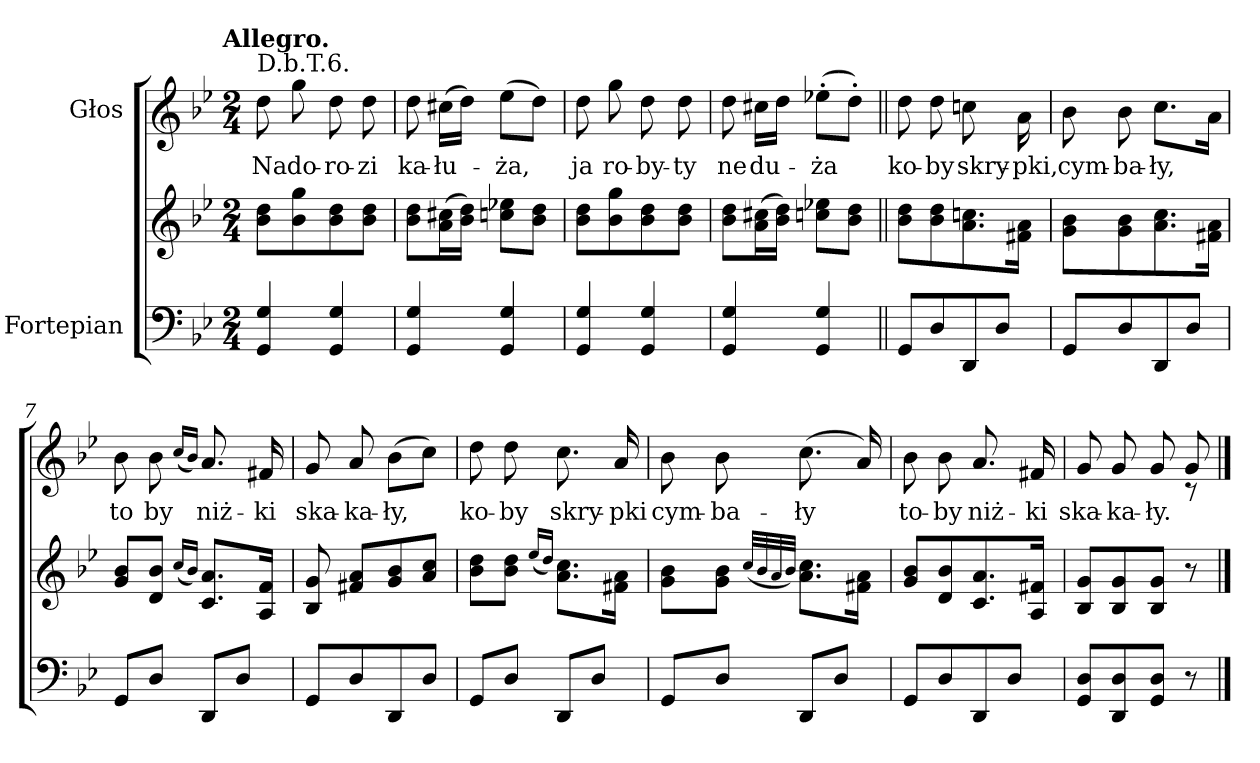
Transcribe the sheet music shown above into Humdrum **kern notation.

**kern	**kern	**kern	**text
*part2	*part2	*part1	*part1
*staff3	*staff2	*staff1	*staff1
*I"Fortepian	*	*I"Głos	*
*clefF4	*clefG2	*clefG2	*
*k[b-e-]	*k[b-e-]	*k[b-e-]	*
*g:	*g:	*g:	*
!!LO:TX:omd:t=Allegro.
*M2/4	*M2/4	*M2/4	*
=1	=1	=1	=1
!	!	!LO:TX:a:t=D.b.T.6.	!
4GG/ 4G/	8b-\ 8dd\L	8dd\	Na
.	8b-\ 8gg\	8gg\	do-
4GG/ 4G/	8b-\ 8dd\	8dd\	-ro-
.	8b-\ 8dd\J	8dd\	-zi
=2	=2	=2	=2
4GG/ 4G/	8b-\ 8dd\L	8dd\	ka-
.	(16a\ 16cc#X\L	(16cc#X\LL	-łu-
.	16b-\ 16dd\JJ)	16dd\JJ)	.
4GG/ 4G/	8ccn\ 8ee-X\L	(8ee-\L	ża,
.	8b-\ 8dd\J	8dd\J)	.
=3	=3	=3	=3
4GG/ 4G/	8b-\ 8dd\L	8dd\	ja
.	8b-\ 8gg\	8gg\	ro-
4GG/ 4G/	8b-\ 8dd\	8dd\	-by-
.	8b-\ 8dd\J	8dd\	-ty
=4	=4	=4	=4
4GG/ 4G/	8b-\ 8dd\L	8dd\	ne
.	(16a\ 16cc#X\L	16cc#X\LL	du-
.	16b-\ 16dd\JJ)	16dd\JJ	.
4GG/ 4G/	8ccn\ 8ee-X\L	(8ee-X'\L	ża
.	8b-\ 8dd\J	8dd'\J)	.
=5||	=5||	=5||	=5||
8GG/L	8b-\ 8dd\L	8dd\	ko-
8D\	8b-\ 8dd\	8dd\	-by
!	!	!LO:N:vis=8	!
8DD/	8.a\ 8.ccn\	8.ccn\	skry-
8D\J	.	.	.
.	16f#X\ 16a\Jk	16a\	-pki,
=6	=6	=6	=6
8GG/L	8g\ 8b-\L	8b-\	cym-
8D\	8g\ 8b-\	8b-\	-ba-
8DD/	8.a\ 8.cc\	8.cc\L	-ły,
8D\J	.	.	.
.	16f#X\ 16a\Jk	16a\Jk	.
=7	=7	=7	=7
8GG/L	8g/ 8b-/L	8b-\	to
8D/J	8d/ 8b-/J	8b-\	by
.	(16qcc/LL	(16qcc/LL	.
.	16qb-/JJ)	16qb-/JJ)	.
8DD/L	8.c/ 8.a/L	8.a/	niż-
8D\J	.	.	.
.	16A/ 16f/Jk	16f#X/	-ki
=8	=8	=8	=8
8GG/L	8B-/ 8g/	8g/	ska-
8D\	8f#X/ 8a/L	8a/	-ka-
8DD/	8g/ 8b-/	(8b-\L	-ły,
8D\J	8a/ 8cc/J	8cc\J)	.
=9	=9	=9	=9
8GG/L	8b-\ 8dd\L	8dd\	ko-
8D/J	8b-\ 8dd\J	8dd\	-by
.	(16qee-/LL	.	.
.	16qdd/JJ)	.	.
8DD/L	8.a\ 8.cc\L	8.cc\	skry-
8D\J	.	.	.
.	16f#X\ 16a\Jk	16a/	-pki
=10	=10	=10	=10
8GG/L	8g\ 8b-\L	8b-\	cym-
8D/J	8g\ 8b-\J	8b-\	-ba-
.	(32qcc/LLL	.	.
.	32qb-/	.	.
.	32qa/	.	.
.	32qb-/JJJ)	.	.
8DD/L	8.a\ 8.cc\L	(8.cc\	-ły
8D\J	.	.	.
.	16f#X\ 16a\Jk	16a/)	.
=11	=11	=11	=11
8GG/L	8g/ 8b-/L	8b-\	to-
8D\	8d/ 8b-/	8b-\	-by
8DD/	8.c/ 8.a/	8.a/	niż-
8D\J	.	.	.
.	16A/ 16f#X/Jk	16f#X/	-ki
=12	=12	=12	=12
*	*	*^	*
8GG/ 8D/L	8B-/ 8g/L	8g/	8ryy	ska-
8DD/ 8D/	8B-/ 8g/	8g/	8ryy	-ka-
8GG/ 8D/J	8B-/ 8g/J	8g/	8ryy	-ły.
8r	8r	8g!/	8r	.
*	*	*v	*v	*
==	==	==	==
*-	*-	*-	*-
